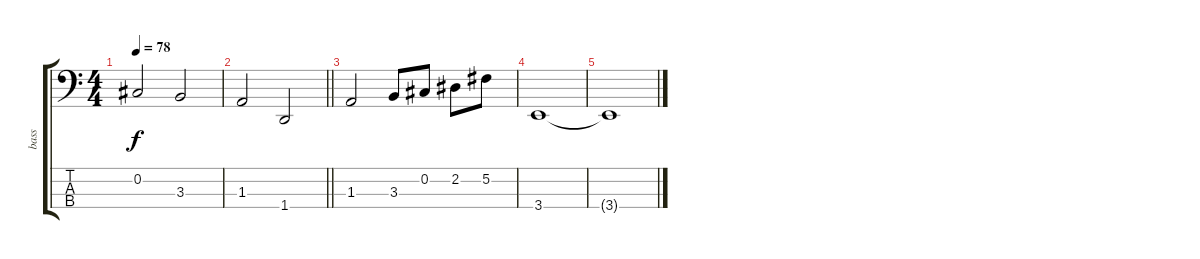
\track ("bass" "bass") {instrument acousticbass}
\staff {score tabs}
\tuning (Gb2 Db2 Ab1 Db1) {hide}
\ts (4 4)
\tempo 78
\clef f4
\ks c
0.2.2{dy f} 3.3.2 |
\barLineRight lightlight
1.3.2 1.4.2 |
1.3.2 3.3.8 0.2.8 2.2.8 5.2.8 |
3.4.1 |
3.4{t}.1
